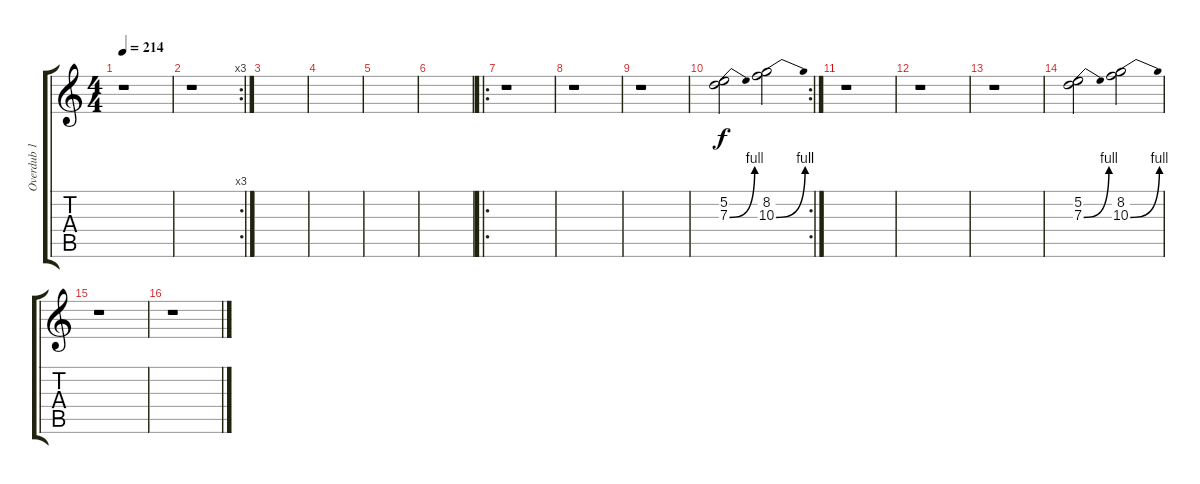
\track ("Overdub 1" "Overdub 1") {instrument distortionguitar}
\staff {score tabs}
\tuning (E4 B3 G3 D3 A2 E2) {hide}
\ts (4 4)
\tempo 214
\clef g2
\ks c
r.1{dy f} |
\rc 3
r.1 |
|
|
|
|
\ro
r.1 |
r.1 |
r.1 |
\rc 2
(5.2 7.3{be (bend 0 0 60 4)}).2 (8.2 10.3{be (bend 0 0 60 4)}).2 |
r.1 |
r.1 |
r.1 |
(5.2 7.3{be (bend 0 0 60 4)}).2 (8.2 10.3{be (bend 0 0 60 4)}).2 |
r.1 |
r.1
